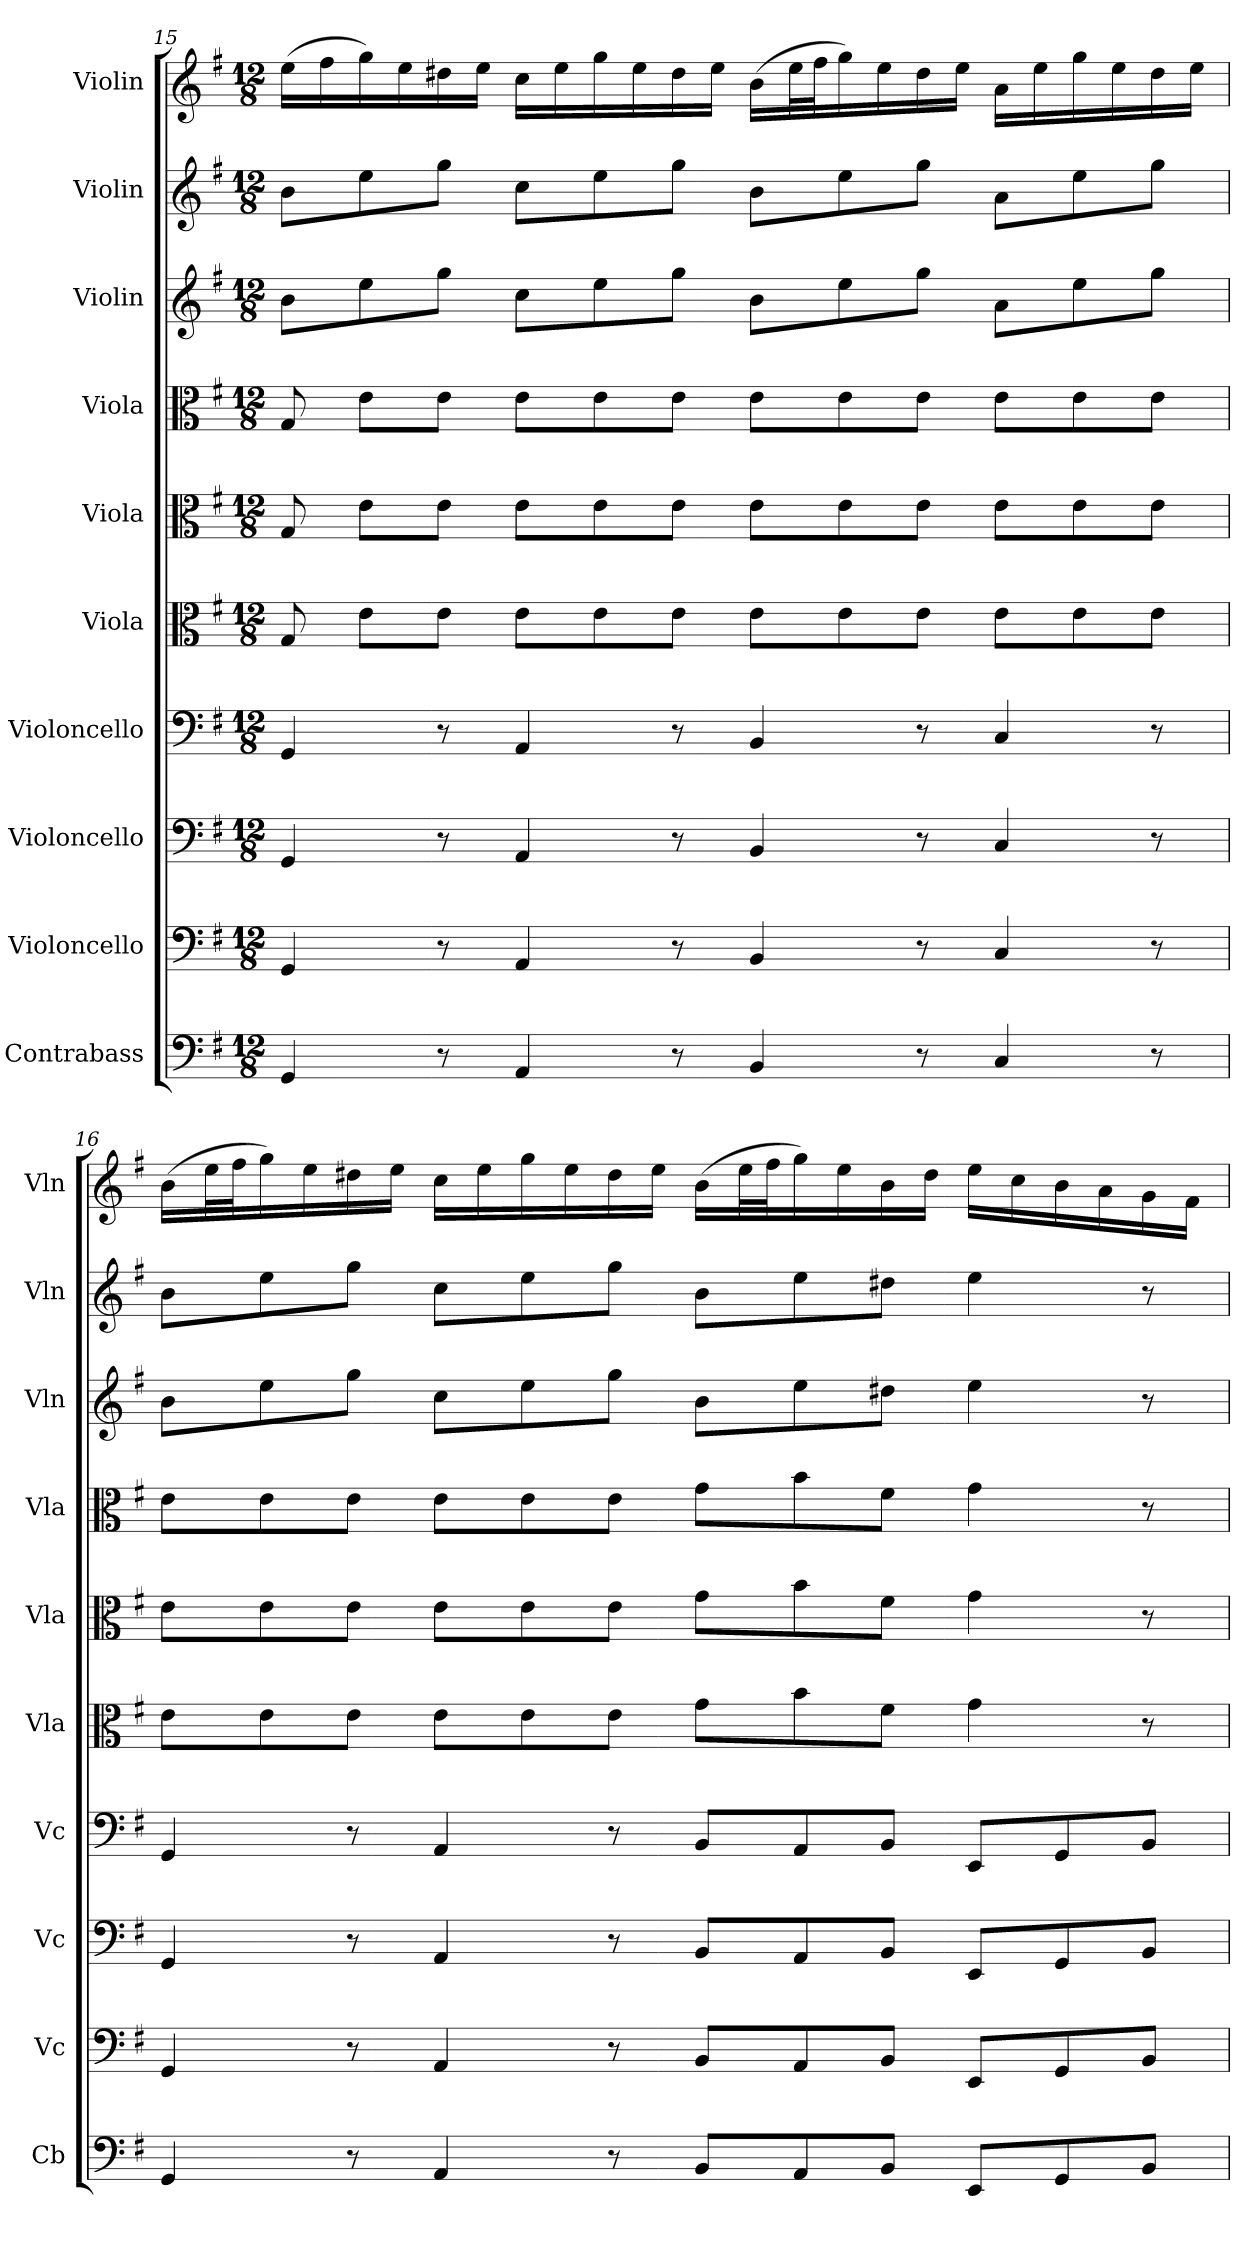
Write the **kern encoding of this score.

**kern	**kern	**kern	**kern	**kern	**kern	**kern	**kern	**kern	**kern
*part10	*part9	*part8	*part7	*part6	*part5	*part4	*part3	*part2	*part1
*staff10	*staff9	*staff8	*staff7	*staff6	*staff5	*staff4	*staff3	*staff2	*staff1
*I"Contrabass	*I"Violoncello	*I"Violoncello	*I"Violoncello	*I"Viola	*I"Viola	*I"Viola	*I"Violin	*I"Violin	*I"Violin
*I'Cb	*I'Vc	*I'Vc	*I'Vc	*I'Vla	*I'Vla	*I'Vla	*I'Vln	*I'Vln	*I'Vln
*clefF4	*clefF4	*clefF4	*clefF4	*clefC3	*clefC3	*clefC3	*clefG2	*clefG2	*clefG2
*k[f#]	*k[f#]	*k[f#]	*k[f#]	*k[f#]	*k[f#]	*k[f#]	*k[f#]	*k[f#]	*k[f#]
*G:	*G:	*G:	*G:	*G:	*G:	*G:	*G:	*G:	*G:
*M12/8	*M12/8	*M12/8	*M12/8	*M12/8	*M12/8	*M12/8	*M12/8	*M12/8	*M12/8
=15	=15	=15	=15	=15	=15	=15	=15	=15	=15
4GG/	4GG/	4GG/	4GG/	8G/	8G/	8G/	8b\L	8b\L	(16ee\LL
.	.	.	.	.	.	.	.	.	16ff#\
.	.	.	.	8e\L	8e\L	8e\L	8ee\	8ee\	16gg\)
.	.	.	.	.	.	.	.	.	16ee\
8r	8r	8r	8r	8e\J	8e\J	8e\J	8gg\J	8gg\J	16dd#X\
.	.	.	.	.	.	.	.	.	16ee\JJ
4AA/	4AA/	4AA/	4AA/	8e\L	8e\L	8e\L	8cc\L	8cc\L	16cc\LL
.	.	.	.	.	.	.	.	.	16ee\
.	.	.	.	8e\	8e\	8e\	8ee\	8ee\	16gg\
.	.	.	.	.	.	.	.	.	16ee\
8r	8r	8r	8r	8e\J	8e\J	8e\J	8gg\J	8gg\J	16dd#\
.	.	.	.	.	.	.	.	.	16ee\JJ
4BB/	4BB/	4BB/	4BB/	8e\L	8e\L	8e\L	8b\L	8b\L	(16b\LL
.	.	.	.	.	.	.	.	.	32ee\L
.	.	.	.	.	.	.	.	.	32ff#\J
.	.	.	.	8e\	8e\	8e\	8ee\	8ee\	16gg\)
.	.	.	.	.	.	.	.	.	16ee\
8r	8r	8r	8r	8e\J	8e\J	8e\J	8gg\J	8gg\J	16dd#\
.	.	.	.	.	.	.	.	.	16ee\JJ
4C/	4C/	4C/	4C/	8e\L	8e\L	8e\L	8a\L	8a\L	16a\LL
.	.	.	.	.	.	.	.	.	16ee\
.	.	.	.	8e\	8e\	8e\	8ee\	8ee\	16gg\
.	.	.	.	.	.	.	.	.	16ee\
8r	8r	8r	8r	8e\J	8e\J	8e\J	8gg\J	8gg\J	16dd#\
.	.	.	.	.	.	.	.	.	16ee\JJ
=16	=16	=16	=16	=16	=16	=16	=16	=16	=16
4GG/	4GG/	4GG/	4GG/	8e\L	8e\L	8e\L	8b\L	8b\L	(16b\LL
.	.	.	.	.	.	.	.	.	32ee\L
.	.	.	.	.	.	.	.	.	32ff#\J
.	.	.	.	8e\	8e\	8e\	8ee\	8ee\	16gg\)
.	.	.	.	.	.	.	.	.	16ee\
8r	8r	8r	8r	8e\J	8e\J	8e\J	8gg\J	8gg\J	16dd#X\
.	.	.	.	.	.	.	.	.	16ee\JJ
4AA/	4AA/	4AA/	4AA/	8e\L	8e\L	8e\L	8cc\L	8cc\L	16cc\LL
.	.	.	.	.	.	.	.	.	16ee\
.	.	.	.	8e\	8e\	8e\	8ee\	8ee\	16gg\
.	.	.	.	.	.	.	.	.	16ee\
8r	8r	8r	8r	8e\J	8e\J	8e\J	8gg\J	8gg\J	16dd#\
.	.	.	.	.	.	.	.	.	16ee\JJ
8BB/L	8BB/L	8BB/L	8BB/L	8g\L	8g\L	8g\L	8b\L	8b\L	(16b\LL
.	.	.	.	.	.	.	.	.	32ee\L
.	.	.	.	.	.	.	.	.	32ff#\J
8AA/	8AA/	8AA/	8AA/	8b\	8b\	8b\	8ee\	8ee\	16gg\)
.	.	.	.	.	.	.	.	.	16ee\
8BB/J	8BB/J	8BB/J	8BB/J	8f#\J	8f#\J	8f#\J	8dd#X\J	8dd#X\J	16b\
.	.	.	.	.	.	.	.	.	16dd#\JJ
8EE/L	8EE/L	8EE/L	8EE/L	4g\	4g\	4g\	4ee\	4ee\	16ee\LL
.	.	.	.	.	.	.	.	.	16cc\
8GG/	8GG/	8GG/	8GG/	.	.	.	.	.	16b\
.	.	.	.	.	.	.	.	.	16a\
8BB/J	8BB/J	8BB/J	8BB/J	8r	8r	8r	8r	8r	16g\
.	.	.	.	.	.	.	.	.	16f#\JJ
=	=	=	=	=	=	=	=	=	=
*-	*-	*-	*-	*-	*-	*-	*-	*-	*-
